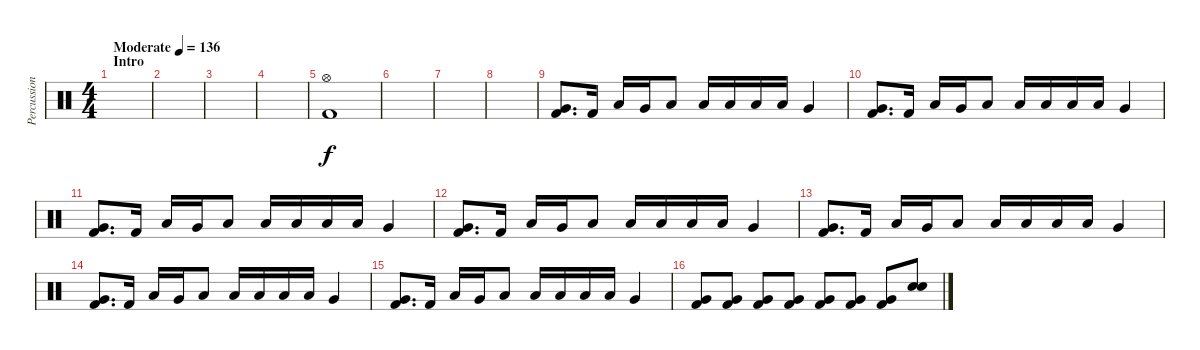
\track ("Percussion" "Percussion") {instrument percussion}
\staff {score}
\articulation defaults
\ts (4 4)
\section ("" "Intro")
\tempo (136 "Moderate")
\clef neutral
\ks c
|
|
|
|
("Hi-Hat (open)" "Kick (hit) 2").1 |
|
|
|
("Very Low Tom (hit)" "Kick (hit) 2").8{d} "Kick (hit) 2".16 "Low Tom (hit)".16 "Very Low Tom (hit)".16 "Low Tom (hit)".8 "Low Floor Tom (hit)".16 "Low Tom (hit)".16 "Low Floor Tom (hit)".16 "Low Floor Tom (hit)".16 "Very Low Tom (hit)".4 |
("Very Low Tom (hit)" "Kick (hit) 2").8{d} "Kick (hit) 2".16 "Low Tom (hit)".16 "Very Low Tom (hit)".16 "Low Tom (hit)".8 "Low Floor Tom (hit)".16 "Low Tom (hit)".16 "Low Floor Tom (hit)".16 "Low Floor Tom (hit)".16 "Very Low Tom (hit)".4 |
("Very Low Tom (hit)" "Kick (hit) 2").8{d} "Kick (hit) 2".16 "Low Tom (hit)".16 "Very Low Tom (hit)".16 "Low Tom (hit)".8 "Low Floor Tom (hit)".16 "Low Tom (hit)".16 "Low Floor Tom (hit)".16 "Low Floor Tom (hit)".16 "Very Low Tom (hit)".4 |
("Very Low Tom (hit)" "Kick (hit) 2").8{d} "Kick (hit) 2".16 "Low Tom (hit)".16 "Very Low Tom (hit)".16 "Low Tom (hit)".8 "Low Floor Tom (hit)".16 "Low Tom (hit)".16 "Low Floor Tom (hit)".16 "Low Floor Tom (hit)".16 "Very Low Tom (hit)".4 |
("Very Low Tom (hit)" "Kick (hit) 2").8{d} "Kick (hit) 2".16 "Low Tom (hit)".16 "Very Low Tom (hit)".16 "Low Tom (hit)".8 "Low Floor Tom (hit)".16 "Low Tom (hit)".16 "Low Floor Tom (hit)".16 "Low Floor Tom (hit)".16 "Very Low Tom (hit)".4 |
("Very Low Tom (hit)" "Kick (hit) 2").8{d} "Kick (hit) 2".16 "Low Tom (hit)".16 "Very Low Tom (hit)".16 "Low Tom (hit)".8 "Low Floor Tom (hit)".16 "Low Tom (hit)".16 "Low Floor Tom (hit)".16 "Low Floor Tom (hit)".16 "Very Low Tom (hit)".4 |
("Very Low Tom (hit)" "Kick (hit) 2").8{d} "Kick (hit) 2".16 "Low Tom (hit)".16 "Very Low Tom (hit)".16 "Low Tom (hit)".8 "Low Floor Tom (hit)".16 "Low Tom (hit)".16 "Low Floor Tom (hit)".16 "Low Floor Tom (hit)".16 "Very Low Tom (hit)".4 |
("Very Low Tom (hit)" "Kick (hit) 2").8 ("Very Low Tom (hit)" "Kick (hit) 2").8 ("Very Low Tom (hit)" "Kick (hit) 2").8 ("Very Low Tom (hit)" "Kick (hit) 2").8 ("Very Low Tom (hit)" "Kick (hit) 2").8 ("Very Low Tom (hit)" "Kick (hit) 2").8 ("Very Low Tom (hit)" "Kick (hit) 2").8 ("Snare (hit) 2" "Electric Snare (hit)").8
